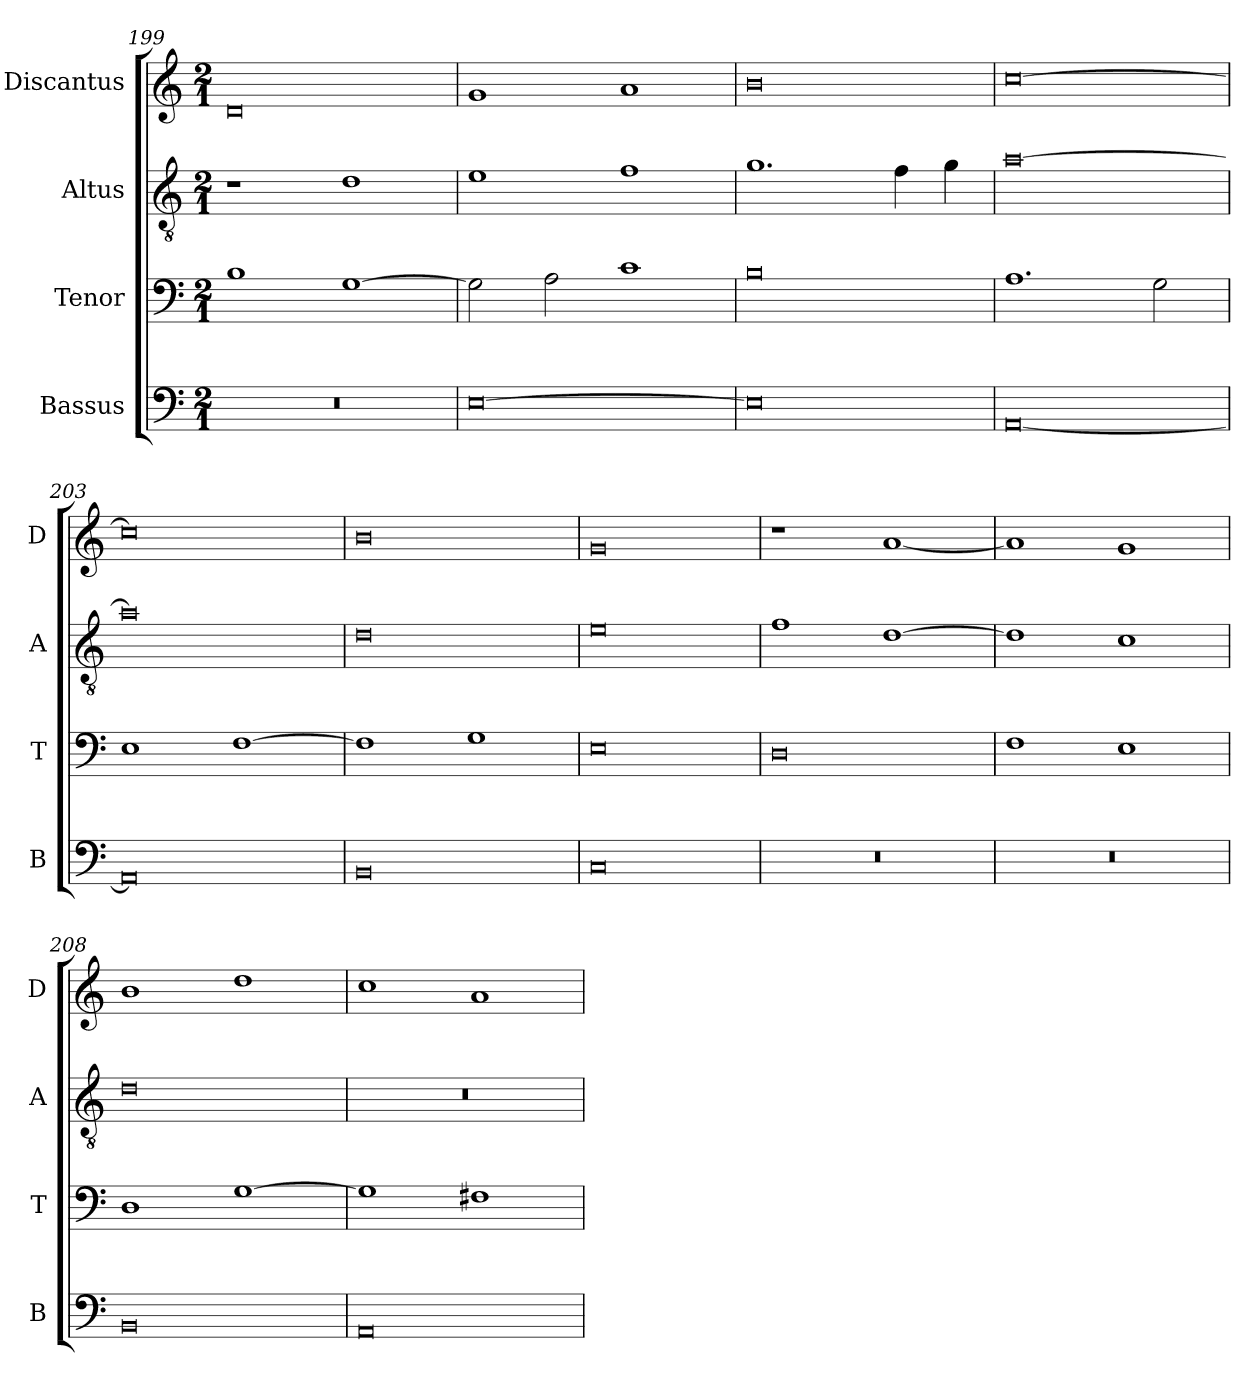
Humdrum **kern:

**kern	**kern	**kern	**kern
*part4	*part3	*part2	*part1
*staff4	*staff3	*staff2	*staff1
*I"Bassus	*I"Tenor	*I"Altus	*I"Discantus
*I'B	*I'T	*I'A	*I'D
*clefF4	*clefF4	*clefGv2	*clefG2
*k[]	*k[]	*k[]	*k[]
*M2/1	*M2/1	*M2/1	*M2/1
=199	=199	=199	=199
0r	1B	1r	0d
.	[1G	1d	.
=200	=200	=200	=200
[0E	2G\]	1e	1g
.	2A\	.	.
.	1c	1f	1a
=201	=201	=201	=201
0E]	0B	1.g	0b
.	.	4f\	.
.	.	4g\	.
=202	=202	=202	=202
[0AA	1.A	[0a	[0cc
.	2G\	.	.
=203	=203	=203	=203
0AA]	1E	0a]	0cc]
.	[1F	.	.
=204	=204	=204	=204
0BB	1F]	0d	0b
.	1G	.	.
=205	=205	=205	=205
0C	0E	0e	0g
=206	=206	=206	=206
0r	0D	1f	1r
.	.	[1d	[1a
=207	=207	=207	=207
0r	1F	1d]	1a]
.	1E	1c	1g
=208	=208	=208	=208
0BB	1D	0d	1b
.	[1G	.	1dd
=209	=209	=209	=209
0AA	1G]	0r	1cc
.	1F#X	.	1a
=	=	=	=
*-	*-	*-	*-
